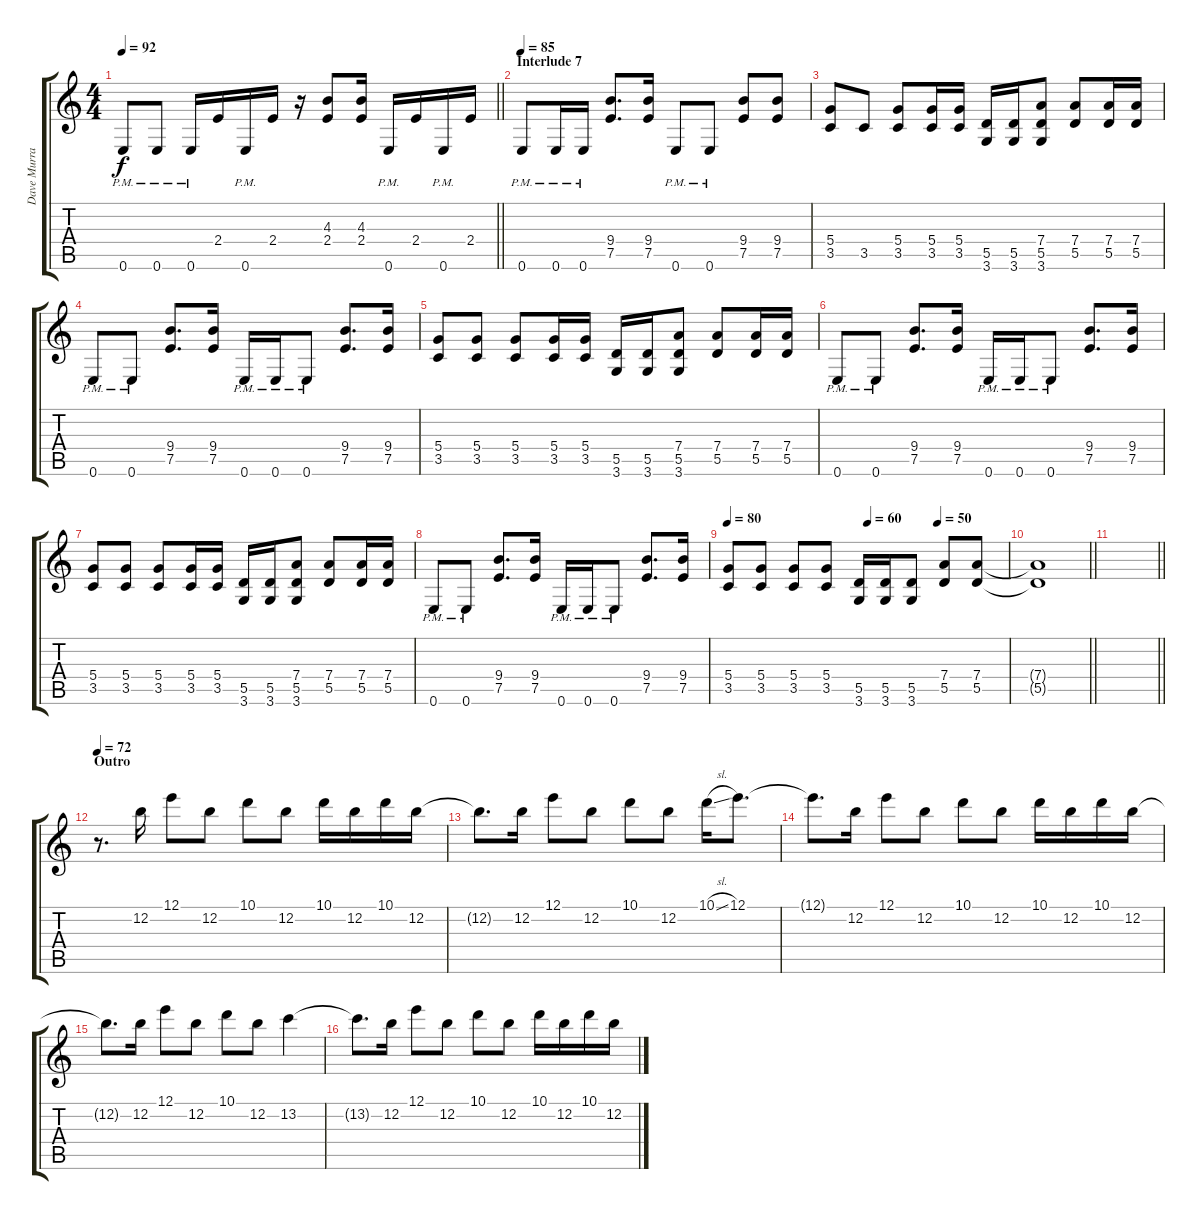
\track ("Dave Murray" "Dave Murra") {instrument overdrivenguitar}
\staff {score tabs}
\tuning (E4 B3 G3 D3 A2 E2) {hide}
\ts (4 4)
\tempo 92
\clef g2
\barLineRight lightlight
\ks c
0.6{pm}.8{dy f} 0.6{pm}.8 0.6{pm}.16 2.4.16 0.6{pm}.16 2.4.16 r.16 (4.3 2.4).8 (4.3 2.4).16 0.6{pm}.16 2.4.16 0.6{pm}.16 2.4.16 |
\section ("" "Interlude 7")
\tempo 85
0.6{pm}.8 0.6{pm}.16 0.6{pm}.16 (9.4 7.5).8{d} (9.4 7.5).16 0.6{pm}.8 0.6{pm}.8 (9.4 7.5).8 (9.4 7.5).8 |
(5.4 3.5).8 3.5.8 (5.4 3.5).8 (5.4 3.5).16 (5.4 3.5).16 (5.5 3.6).16 (5.5 3.6).16 (7.4 5.5 3.6).8 (7.4 5.5).8 (7.4 5.5).16 (7.4 5.5).16 |
0.6{pm}.8 0.6{pm}.8 (9.4 7.5).8{d} (9.4 7.5).16 0.6{pm}.16 0.6{pm}.16 0.6{pm}.8 (9.4 7.5).8{d} (9.4 7.5).16 |
(5.4 3.5).8 (5.4 3.5).8 (5.4 3.5).8 (5.4 3.5).16 (5.4 3.5).16 (5.5 3.6).16 (5.5 3.6).16 (7.4 5.5 3.6).8 (7.4 5.5).8 (7.4 5.5).16 (7.4 5.5).16 |
0.6{pm}.8 0.6{pm}.8 (9.4 7.5).8{d} (9.4 7.5).16 0.6{pm}.16 0.6{pm}.16 0.6{pm}.8 (9.4 7.5).8{d} (9.4 7.5).16 |
(5.4 3.5).8 (5.4 3.5).8 (5.4 3.5).8 (5.4 3.5).16 (5.4 3.5).16 (5.5 3.6).16 (5.5 3.6).16 (7.4 5.5 3.6).8 (7.4 5.5).8 (7.4 5.5).16 (7.4 5.5).16 |
0.6{pm}.8 0.6{pm}.8 (9.4 7.5).8{d} (9.4 7.5).16 0.6{pm}.16 0.6{pm}.16 0.6{pm}.8 (9.4 7.5).8{d} (9.4 7.5).16 |
\tempo 80
\tempo (60 0.5)
\tempo (50 0.75)
(5.4 3.5).8 (5.4 3.5).8 (5.4 3.5).8 (5.4 3.5).8 (5.5 3.6).16 (5.5 3.6).16 (5.5 3.6).8 (7.4 5.5).8 (7.4 5.5).8 |
\barLineRight lightlight
(7.4{t} 5.5{t}).1 |
\barLineRight lightlight
|
\section ("" "Outro")
\tempo 72
r.8{d instrument electricguitarclean} 12.2.16 12.1.8 12.2.8 10.1.8 12.2.8 10.1.16 12.2.16 10.1.16 12.2.16 |
12.2{t}.8{d} 12.2.16 12.1.8 12.2.8 10.1.8 12.2.8 10.1{sl}.16 12.1.8{d} |
12.1{t}.8{d} 12.2.16 12.1.8 12.2.8 10.1.8 12.2.8 10.1.16 12.2.16 10.1.16 12.2.16 |
12.2{t}.8{d} 12.2.16 12.1.8 12.2.8 10.1.8 12.2.8 13.2.4 |
13.2{t}.8{d} 12.2.16 12.1.8 12.2.8 10.1.8 12.2.8 10.1.16 12.2.16 10.1.16 12.2.16
